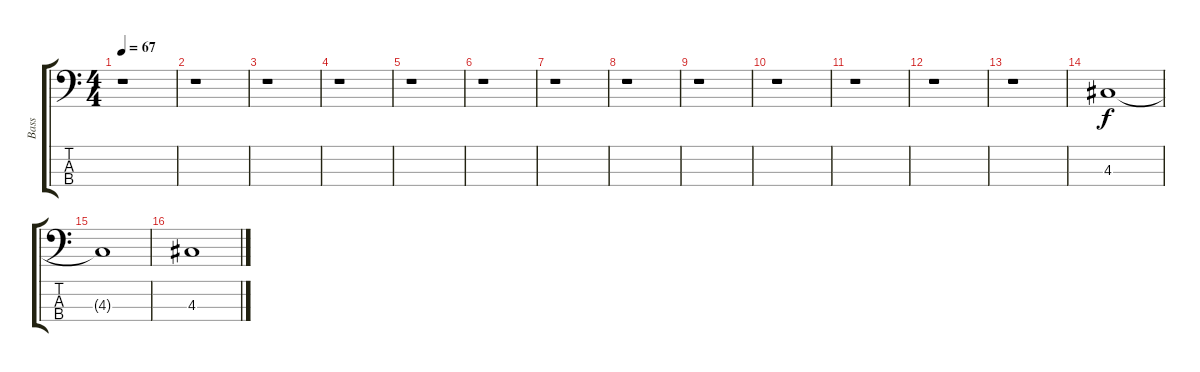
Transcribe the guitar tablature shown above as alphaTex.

\track ("Bass " "Bass ") {instrument fretlessbass}
\staff {score tabs}
\tuning (G2 D2 A1 E1) {hide}
\ts (4 4)
\tempo 67
\clef f4
\ks c
r.1{dy f} |
r.1 |
r.1 |
r.1 |
r.1 |
r.1 |
r.1 |
r.1 |
r.1 |
r.1 |
r.1 |
r.1 |
r.1 |
4.3.1 |
4.3{t}.1 |
4.3.1
